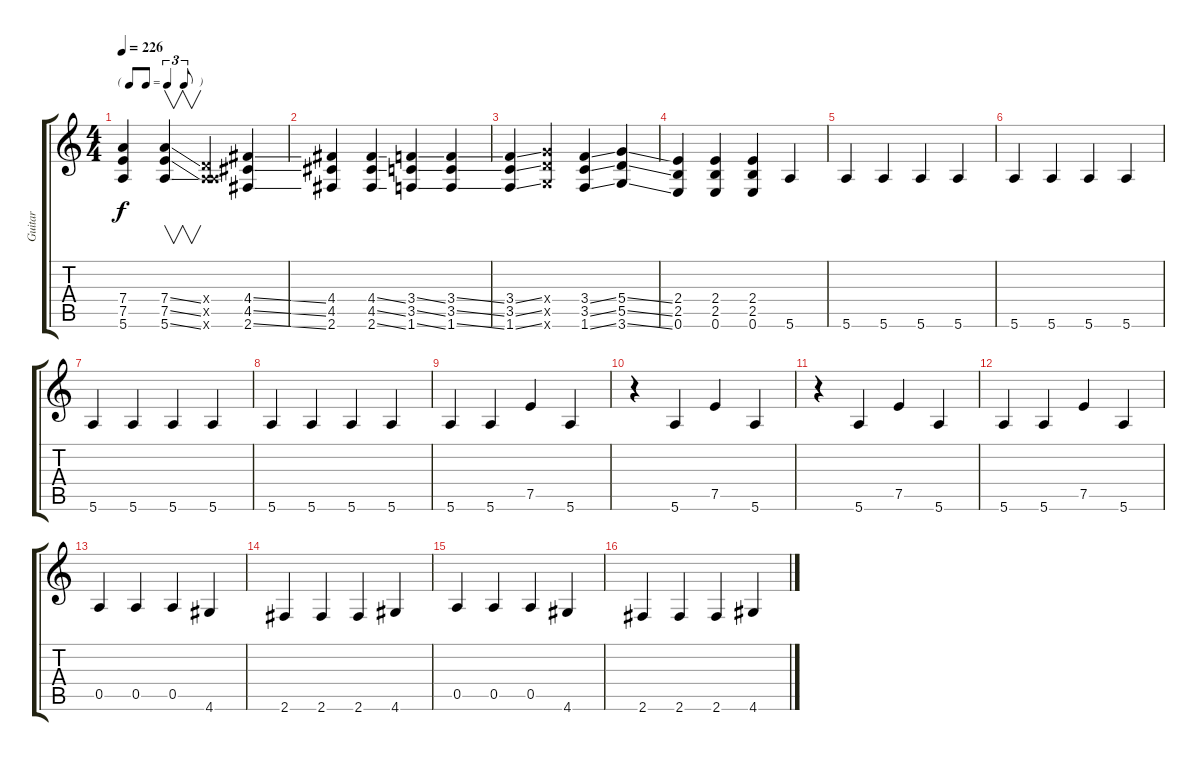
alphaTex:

\track ("Guitar" "Guitar") {instrument distortionguitar}
\staff {score tabs}
\tuning (E4 B3 G3 D3 A2 E2) {hide}
\ts (4 4)
\tf triplet8th
\tempo 226
\clef g2
\ks c
(7.4 7.5 5.6).4{dy f} (7.4{ss} 7.5{ss} 5.6{ss}).4{v} (0.4{x} 0.5{x} 5.6{x}).4 (4.4{ss} 4.5{ss} 2.6{ss}).4 |
(4.4 4.5 2.6).4 (4.4{ss} 4.5{ss} 2.6{ss}).4 (3.4{ss} 3.5{ss} 1.6{ss}).4 (3.4{ss} 3.5{ss} 1.6{ss}).4 |
(3.4{ss} 3.5{ss} 1.6{ss}).4 (5.4{x} 5.5{x} 3.6{x}).4 (3.4{ss} 3.5{ss} 1.6{ss}).4 (5.4{ss} 5.5{ss} 3.6{ss}).4 |
(2.4 2.5 0.6).4 (2.4 2.5 0.6).4 (2.4 2.5 0.6).4 5.6.4 |
5.6.4 5.6.4 5.6.4 5.6.4 |
5.6.4 5.6.4 5.6.4 5.6.4 |
5.6.4 5.6.4 5.6.4 5.6.4 |
5.6.4 5.6.4 5.6.4 5.6.4 |
5.6.4 5.6.4 7.5.4 5.6.4 |
r.4 5.6.4 7.5.4 5.6.4 |
r.4 5.6.4 7.5.4 5.6.4 |
5.6.4 5.6.4 7.5.4 5.6.4 |
0.5.4 0.5.4 0.5.4 4.6.4 |
2.6.4 2.6.4 2.6.4 4.6.4 |
0.5.4 0.5.4 0.5.4 4.6.4 |
2.6.4 2.6.4 2.6.4 4.6.4
